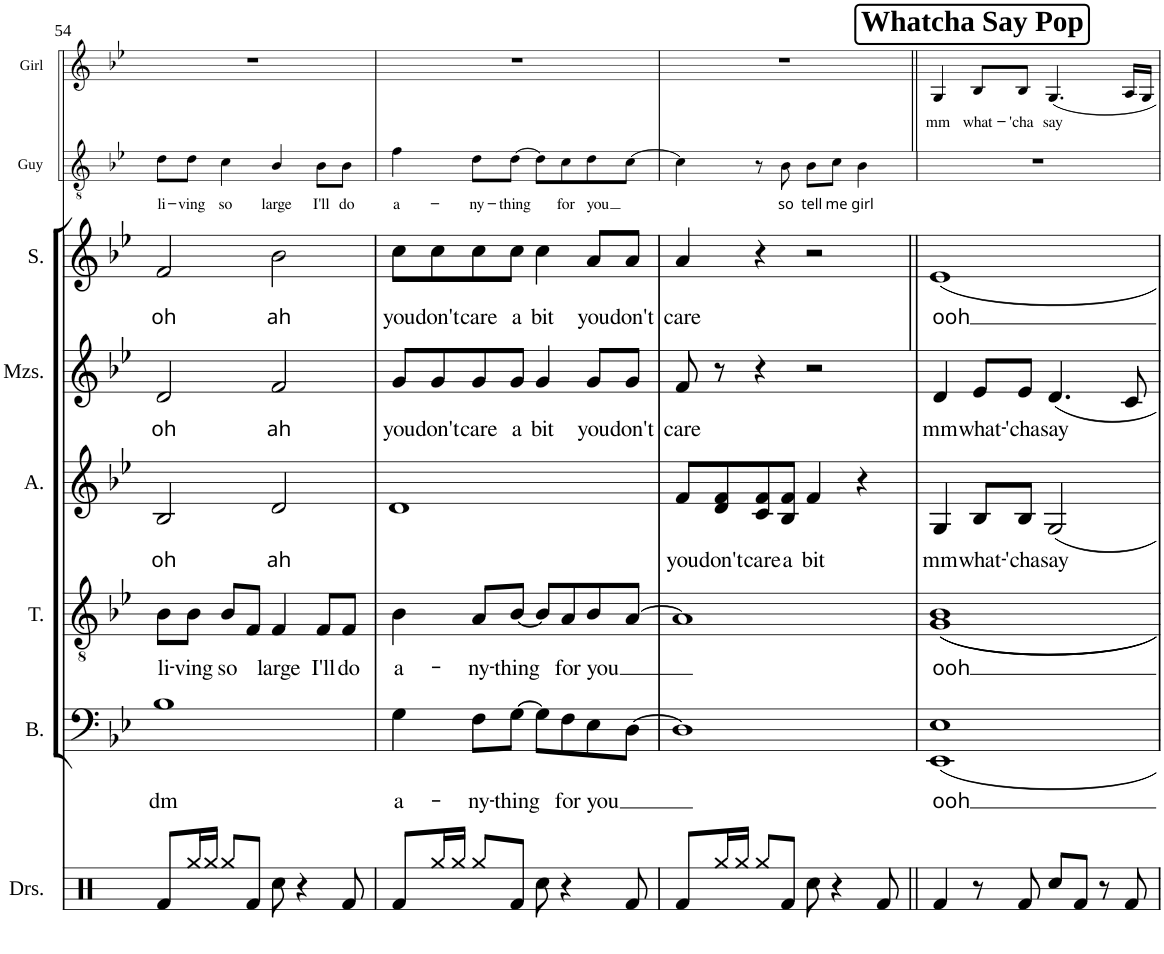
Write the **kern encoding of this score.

**kern	**kern	**text	**kern	**text	**kern	**text	**kern	**text	**kern	**text	**kern	**text	**kern	**text
*part8	*part7	*part7	*part6	*part6	*part5	*part5	*part4	*part4	*part3	*part3	*part2	*part2	*part1	*part1
*staff8	*staff7	*staff7	*staff6	*staff6	*staff5	*staff5	*staff4	*staff4	*staff3	*staff3	*staff2	*staff2	*staff1	*staff1
*I"Drumset	*I"Bass	*	*I"Tenor	*	*I"Alto	*	*I"Mezzo-soprano	*	*I"Soprano	*	*I"Guy	*	*I"Girl	*
*I'Drs.	*I'B.	*	*I'T.	*	*I'A.	*	*I'Mzs.	*	*I'S.	*	*I'Guy	*	*I'Girl	*
!!LO:PB:g=z
*clefX	*clefF4	*	*clefGv2	*	*clefG2	*	*clefG2	*	*clefG2	*	*clefGv2	*	*clefG2	*
*k[]	*k[b-e-]	*	*k[b-e-]	*	*k[b-e-]	*	*k[b-e-]	*	*k[b-e-]	*	*k[b-e-]	*	*k[b-e-]	*
*M4/4	*M4/4	*	*M4/4	*	*M4/4	*	*M4/4	*	*M4/4	*	*M4/4	*	*M4/4	*
*met(c)	*met(c)	*	*met(c)	*	*met(c)	*	*met(c)	*	*met(c)	*	*met(c)	*	*met(c)	*
=54	=54	=54	=54	=54	=54	=54	=54	=54	=54	=54	=54	=54	=54	=54
!	!	!LO:LY:b	!	!LO:LY:b	!	!LO:LY:b	!	!LO:LY:b	!	!LO:LY:b	!	!LO:LY:b	!	!
8Rf/L	1B-	dm	8B-\L	li-	2B-/	oh	2d/	oh	2f/	oh	8d\L	li-	1r	.
!	!	!	!	!LO:LY:b	!	!	!	!	!	!	!	!LO:LY:b	!	!
16Rgg/L	.	.	8B-\J	-ving	.	.	.	.	.	.	8d\J	-ving	.	.
16Rgg/JJ	.	.	.	.	.	.	.	.	.	.	.	.	.	.
!	!	!	!	!LO:LY:b	!	!	!	!	!	!	!	!LO:LY:b	!	!
8Rgg/L	.	.	8B-/L	so	.	.	.	.	.	.	4c\	so	.	.
8Rf/J	.	.	8F/J	.	.	.	.	.	.	.	.	.	.	.
!	!	!	!	!LO:LY:b	!	!LO:LY:b	!	!LO:LY:b	!	!LO:LY:b	!	!LO:LY:b	!	!
8Rcc\	.	.	4F/	large	2d/	ah	2f/	ah	2b-\	ah	4B-/	large	.	.
4r	.	.	.	.	.	.	.	.	.	.	.	.	.	.
!	!	!	!	!LO:LY:b	!	!	!	!	!	!	!	!LO:LY:b	!	!
.	.	.	8F/L	I'll	.	.	.	.	.	.	8B-\L	I'll	.	.
!	!	!	!	!LO:LY:b	!	!	!	!	!	!	!	!LO:LY:b	!	!
8Rf/	.	.	8F/J	do	.	.	.	.	.	.	8B-\J	do	.	.
=55	=55	=55	=55	=55	=55	=55	=55	=55	=55	=55	=55	=55	=55	=55
!	!	!LO:LY:b	!	!LO:LY:b	!	!	!	!LO:LY:b	!	!LO:LY:b	!	!LO:LY:b	!	!
8Rf/L	4G\	a-	4B-\	a-	1d	.	8g/L	you	8cc\L	you	4f\	a-	1r	.
!	!	!	!	!	!	!	!	!LO:LY:b	!	!LO:LY:b	!	!	!	!
16Rgg/L	.	.	.	.	.	.	8g/	don't	8cc\	don't	.	.	.	.
16Rgg/JJ	.	.	.	.	.	.	.	.	.	.	.	.	.	.
!	!	!LO:LY:b	!	!LO:LY:b	!	!	!	!LO:LY:b	!	!LO:LY:b	!	!LO:LY:b	!	!
8Rgg/L	8F\L	-ny-	8A/L	-ny-	.	.	8g/	care	8cc\	care	8d\L	-ny-	.	.
!	!	!LO:LY:b	!	!LO:LY:b	!	!	!	!LO:LY:b	!	!LO:LY:b	!	!LO:LY:b	!	!
8Rf/J	[8G\J	-thing	[8B-/J	-thing	.	.	8g/J	a	8cc\J	a	[8d\J	-thing	.	.
!	!	!	!	!	!	!	!	!LO:LY:b	!	!LO:LY:b	!	!	!	!
8Rcc\	8G\L]	.	8B-/L]	.	.	.	4g/	bit	4cc\	bit	8d\L]	.	.	.
!	!	!LO:LY:b	!	!LO:LY:b	!	!	!	!	!	!	!	!LO:LY:b	!	!
4r	8F\	for	8A/	for	.	.	.	.	.	.	8c\	for	.	.
!	!	!LO:LY:b	!	!LO:LY:b	!	!	!	!LO:LY:b	!	!LO:LY:b	!	!LO:LY:b	!	!
.	8E-\	you	8B-/	you	.	.	8g/L	you	8a/L	you	8d\	you	.	.
!	!	!	!	!	!	!	!	!LO:LY:b	!	!LO:LY:b	!	!	!	!
8Rf/	[8D\J	.	[8A/J	.	.	.	8g/J	don't	8a/J	don't	[8c\J	.	.	.
=56	=56	=56	=56	=56	=56	=56	=56	=56	=56	=56	=56	=56	=56	=56
!	!	!	!	!	!	!LO:LY:b	!	!LO:LY:b	!	!LO:LY:b	!	!	!	!
8Rf/L	1D]	.	1A]	.	8f/L	you	8f/	care	4a/	care	4c\]	.	1r	.
!	!	!	!	!	!	!LO:LY:b	!	!	!	!	!	!	!	!
16Rgg/L	.	.	.	.	8d/ 8f/	don't	8r	.	.	.	.	.	.	.
16Rgg/JJ	.	.	.	.	.	.	.	.	.	.	.	.	.	.
!	!	!	!	!	!	!LO:LY:b	!	!	!	!	!	!	!	!
8Rgg/L	.	.	.	.	8c/ 8f/	care	4r	.	4r	.	8r	.	.	.
!	!	!	!	!	!	!LO:LY:b	!	!	!	!	!	!LO:LY:b	!	!
8Rf/J	.	.	.	.	8B-/ 8f/J	a	.	.	.	.	8B-\	so	.	.
!	!	!	!	!	!	!LO:LY:b	!	!	!	!	!	!LO:LY:b	!	!
8Rcc\	.	.	.	.	4f/	bit	2r	.	2r	.	8B-\L	tell	.	.
!	!	!	!	!	!	!	!	!	!	!	!	!LO:LY:b	!	!
4r	.	.	.	.	.	.	.	.	.	.	8c\J	me	.	.
!	!	!	!	!	!	!	!	!	!	!	!	!LO:LY:b	!	!
.	.	.	.	.	4r	.	.	.	.	.	4B-\	girl	.	.
8Rf/	.	.	.	.	.	.	.	.	.	.	.	.	.	.
!!LO:REH:place=s1:a:B:cj:fs=14:t=Whatcha Say Pop
=57||	=57||	=57||	=57||	=57||	=57||	=57||	=57||	=57||	=57||	=57||	=57||	=57||	=57||	=57||
!	!	!LO:LY:b	!	!LO:LY:b	!	!LO:LY:b	!	!LO:LY:b	!	!LO:LY:b	!	!	!	!LO:LY:b
4Rf/	1EE- 1E-	ooh	1G 1B-	ooh	4G/	mm	4d/	mm	1e-	ooh	1r	.	4G/	mm
!	!	!	!	!	!	!LO:LY:b	!	!LO:LY:b	!	!	!	!	!	!LO:LY:b
8r	.	.	.	.	8B-/L	what-	8e-/L	what-	.	.	.	.	8B-/L	what-
!	!	!	!	!	!	!LO:LY:b	!	!LO:LY:b	!	!	!	!	!	!LO:LY:b
8Rf/	.	.	.	.	8B-/J	-'cha	8e-/J	-'cha	.	.	.	.	8B-/J	-'cha
!	!	!	!	!	!	!LO:LY:b	!	!LO:LY:b	!	!	!	!	!	!LO:LY:b
8Rcc/L	.	.	.	.	2G/	say	4.d/	say	.	.	.	.	4.G/	say
8Rf/J	.	.	.	.	.	.	.	.	.	.	.	.	.	.
8r	.	.	.	.	.	.	.	.	.	.	.	.	.	.
8Rf/	.	.	.	.	.	.	8c/	.	.	.	.	.	16A/LL	.
.	.	.	.	.	.	.	.	.	.	.	.	.	16G/JJ	.
=	=	=	=	=	=	=	=	=	=	=	=	=	=	=
*-	*-	*-	*-	*-	*-	*-	*-	*-	*-	*-	*-	*-	*-	*-
